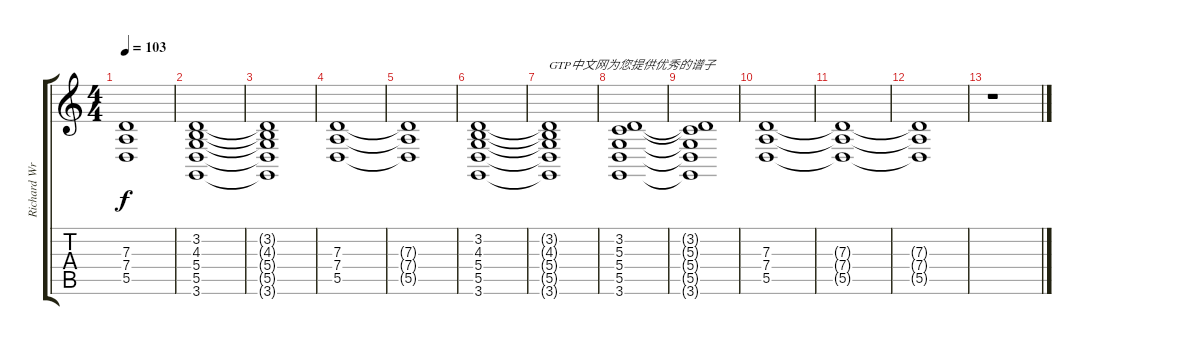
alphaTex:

\track ("Richard Wright" "Richard Wr") {instrument drawbarorgan}
\staff {score tabs}
\tuning (E4 B3 G3 D3 A2 E2) {hide}
\ts (4 4)
\tempo 103
\clef g2
\ks c
(7.3{t} 7.4{t} 5.5{t}).1{dy f} |
(3.2 4.3 5.4 5.5 3.6).1 |
(3.2{t} 4.3{t} 5.4{t} 5.5{t} 3.6{t}).1 |
(7.3 7.4 5.5).1 |
(7.3{t} 7.4{t} 5.5{t}).1 |
(3.2 4.3 5.4 5.5 3.6).1 |
(3.2{t} 4.3{t} 5.4{t} 5.5{t} 3.6{t}).1{txt "GTP中文网为您提供优秀的谱子"} |
(3.2 5.3 5.4 5.5 3.6).1 |
(3.2{t} 5.3{t} 5.4{t} 5.5{t} 3.6{t}).1 |
(7.3 7.4 5.5).1 |
(7.3{t} 7.4{t} 5.5{t}).1 |
(7.3{t} 7.4{t} 5.5{t}).1 |
r.1
